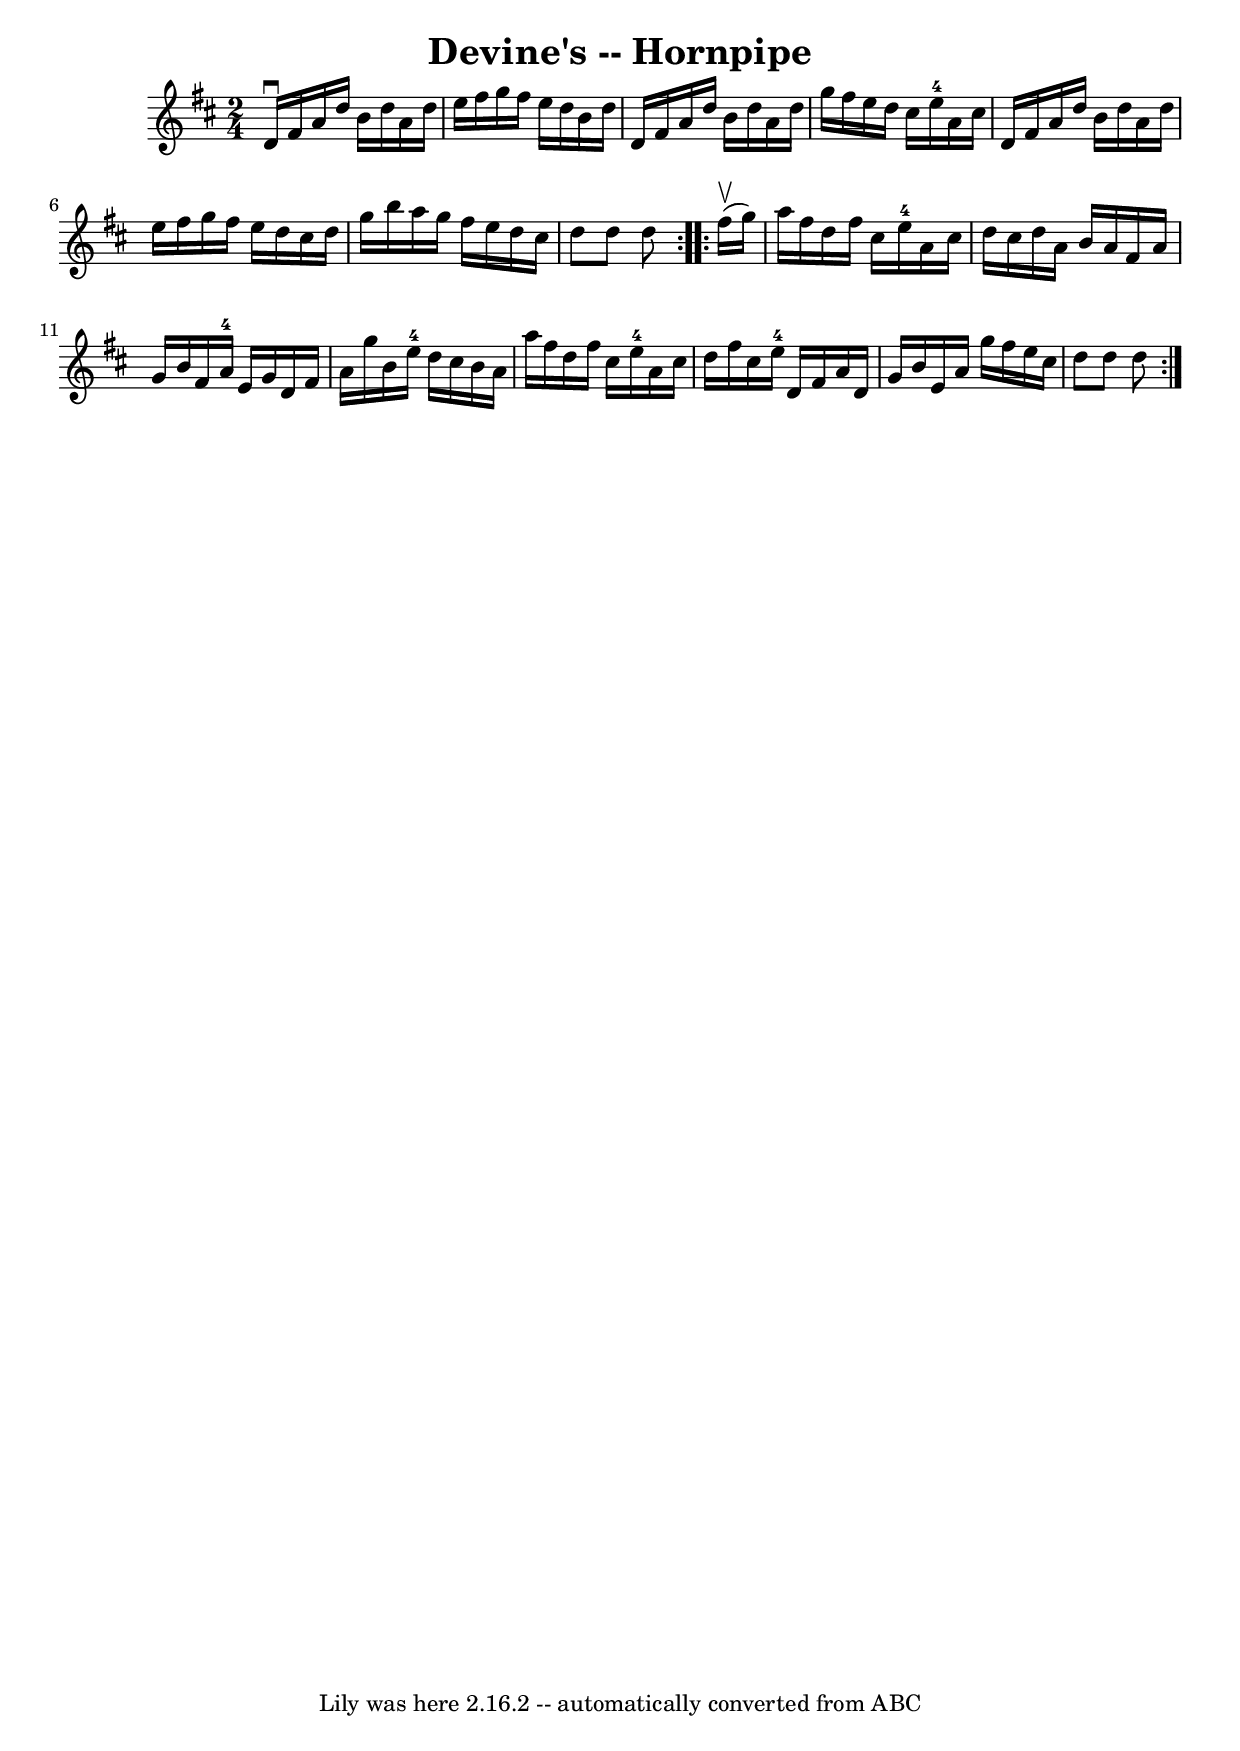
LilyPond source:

\version "2.7.40"
\include "Mammoth.ily"
\header {
	%% book = "Cole's 1000 Fiddle Tunes"
	crossRefNumber = "1"
	footnotes = ""
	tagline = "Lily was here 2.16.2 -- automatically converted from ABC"
	title = "Devine's -- Hornpipe"
}
voicedefault =  {


\repeat volta 2 {
\time 2/4 \key d \major d'16^\downbow fis'16 a'16 d''16 b'16    
d''16 a'16 d''16  |
 e''16 fis''16 g''16 fis''16    
e''16 d''16 b'16 d''16  |
 d'16 fis'16 a'16 d''16    
b'16 d''16 a'16 d''16  |
 g''16 fis''16 e''16 d''16   
 cis''16 e''16-4 a'16 cis''16  |
 d'16 fis'16 a'16   
 d''16 b'16 d''16 a'16 d''16  |
 e''16 fis''16 g''16  
 fis''16 e''16 d''16 cis''16 d''16  |
 g''16 b''16    
a''16 g''16 fis''16 e''16 d''16 cis''16  |
 d''8 d''8 
 d''8  }     \repeat volta 2 { fis''16 (^\upbow g''16) |
   
a''16 fis''16 d''16 fis''16 cis''16 e''16-4 a'16 cis''16 
 |
 d''16 cis''16 d''16 a'16 b'16 a'16 fis'16 a'16 
 |
 g'16 b'16 fis'16 a'16-4 e'16 g'16 d'16    
fis'16  |
 a'16 g''16 b'16 e''16-4 d''16 cis''16    
b'16 a'16  |
 a''16 fis''16 d''16 fis''16 cis''16    
e''16-4 a'16 cis''16  |
 d''16 fis''16 cis''16 e''16 
-4 d'16 fis'16 a'16 d'16  |
 g'16 b'16 e'16 a'16  
 g''16 fis''16 e''16 cis''16  |
 d''8 d''8 d''8  }   
}

\score{
    <<

	\context Staff="default"
	{
	    \voicedefault 
	}

    >>
	\layout {
	}
	\midi {}
}
